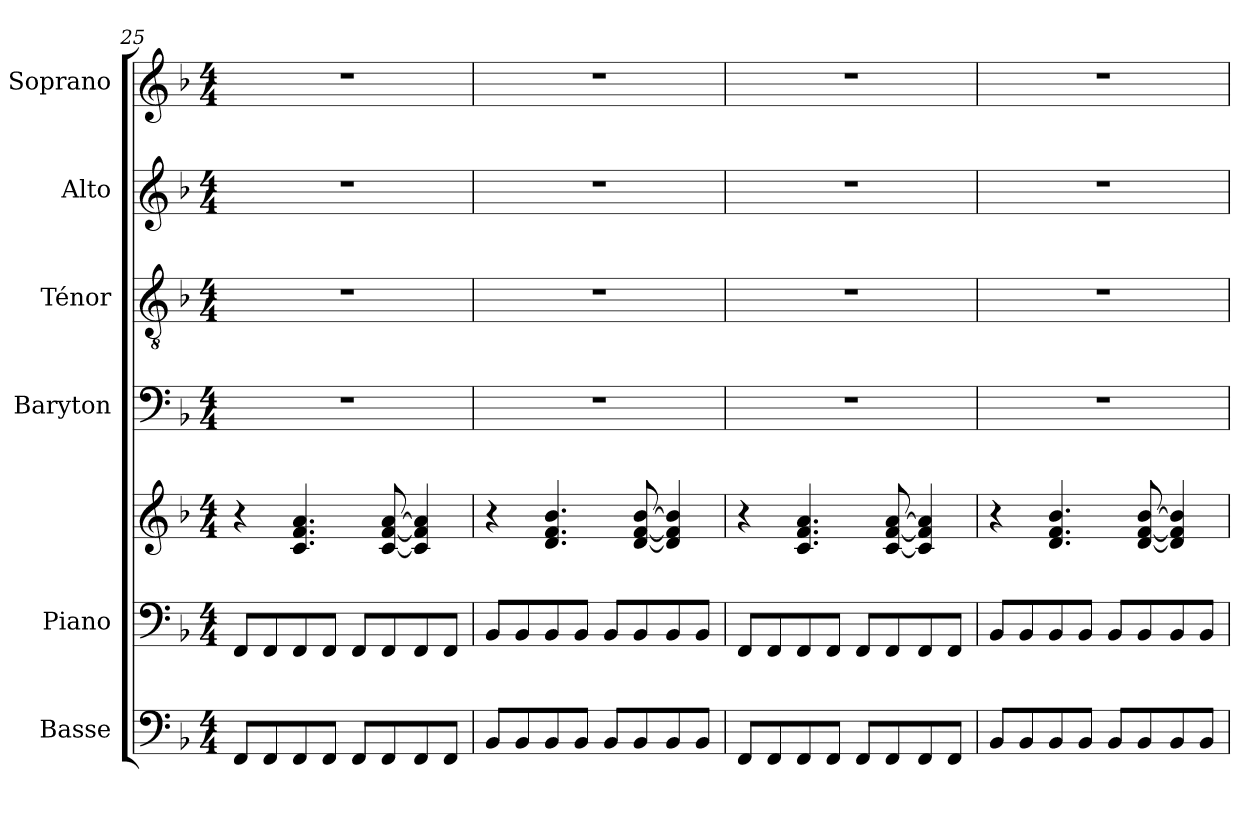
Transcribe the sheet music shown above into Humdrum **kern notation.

**kern	**kern	**kern	**kern	**kern	**kern	**kern
*part6	*part5	*part5	*part4	*part3	*part2	*part1
*staff7	*staff6	*staff5	*staff4	*staff3	*staff2	*staff1
*I"Basse	*I"Piano	*	*I"Baryton	*I"Ténor	*I"Alto	*I"Soprano
*	*I'Pno	*	*I'Bar.	*I'T	*I'A	*I'S
!!LO:LB:g=z
*clefF4	*clefF4	*clefG2	*clefF4	*clefGv2	*clefG2	*clefG2
*ITrd7c12	*	*	*	*	*	*
*k[b-]	*k[b-]	*k[b-]	*k[b-]	*k[b-]	*k[b-]	*k[b-]
*F:	*F:	*F:	*F:	*F:	*F:	*F:
*M4/4	*M4/4	*M4/4	*M4/4	*M4/4	*M4/4	*M4/4
=25	=25	=25	=25	=25	=25	=25
8FFF/L	8FF/L	4r	1r	1r	1r	1r
8FFF/	8FF/	.	.	.	.	.
8FFF/	8FF/	4.c/ 4.f/ 4.a/	.	.	.	.
8FFF/J	8FF/J	.	.	.	.	.
8FFF/L	8FF/L	.	.	.	.	.
8FFF/	8FF/	[8c/ [8f/ [8a/	.	.	.	.
8FFF/	8FF/	4c/] 4f/] 4a/]	.	.	.	.
8FFF/J	8FF/J	.	.	.	.	.
=26	=26	=26	=26	=26	=26	=26
8BBB-/L	8BB-/L	4r	1r	1r	1r	1r
8BBB-/	8BB-/	.	.	.	.	.
8BBB-/	8BB-/	4.d/ 4.f/ 4.b-/	.	.	.	.
8BBB-/J	8BB-/J	.	.	.	.	.
8BBB-/L	8BB-/L	.	.	.	.	.
8BBB-/	8BB-/	[8d/ [8f/ [8b-/	.	.	.	.
8BBB-/	8BB-/	4d/] 4f/] 4b-/]	.	.	.	.
8BBB-/J	8BB-/J	.	.	.	.	.
=27	=27	=27	=27	=27	=27	=27
8FFF/L	8FF/L	4r	1r	1r	1r	1r
8FFF/	8FF/	.	.	.	.	.
8FFF/	8FF/	4.c/ 4.f/ 4.a/	.	.	.	.
8FFF/J	8FF/J	.	.	.	.	.
8FFF/L	8FF/L	.	.	.	.	.
8FFF/	8FF/	[8c/ [8f/ [8a/	.	.	.	.
8FFF/	8FF/	4c/] 4f/] 4a/]	.	.	.	.
8FFF/J	8FF/J	.	.	.	.	.
=28	=28	=28	=28	=28	=28	=28
8BBB-/L	8BB-/L	4r	1r	1r	1r	1r
8BBB-/	8BB-/	.	.	.	.	.
8BBB-/	8BB-/	4.d/ 4.f/ 4.b-/	.	.	.	.
8BBB-/J	8BB-/J	.	.	.	.	.
8BBB-/L	8BB-/L	.	.	.	.	.
8BBB-/	8BB-/	[8d/ [8f/ [8b-/	.	.	.	.
8BBB-/	8BB-/	4d/] 4f/] 4b-/]	.	.	.	.
8BBB-/J	8BB-/J	.	.	.	.	.
=	=	=	=	=	=	=
*-	*-	*-	*-	*-	*-	*-
